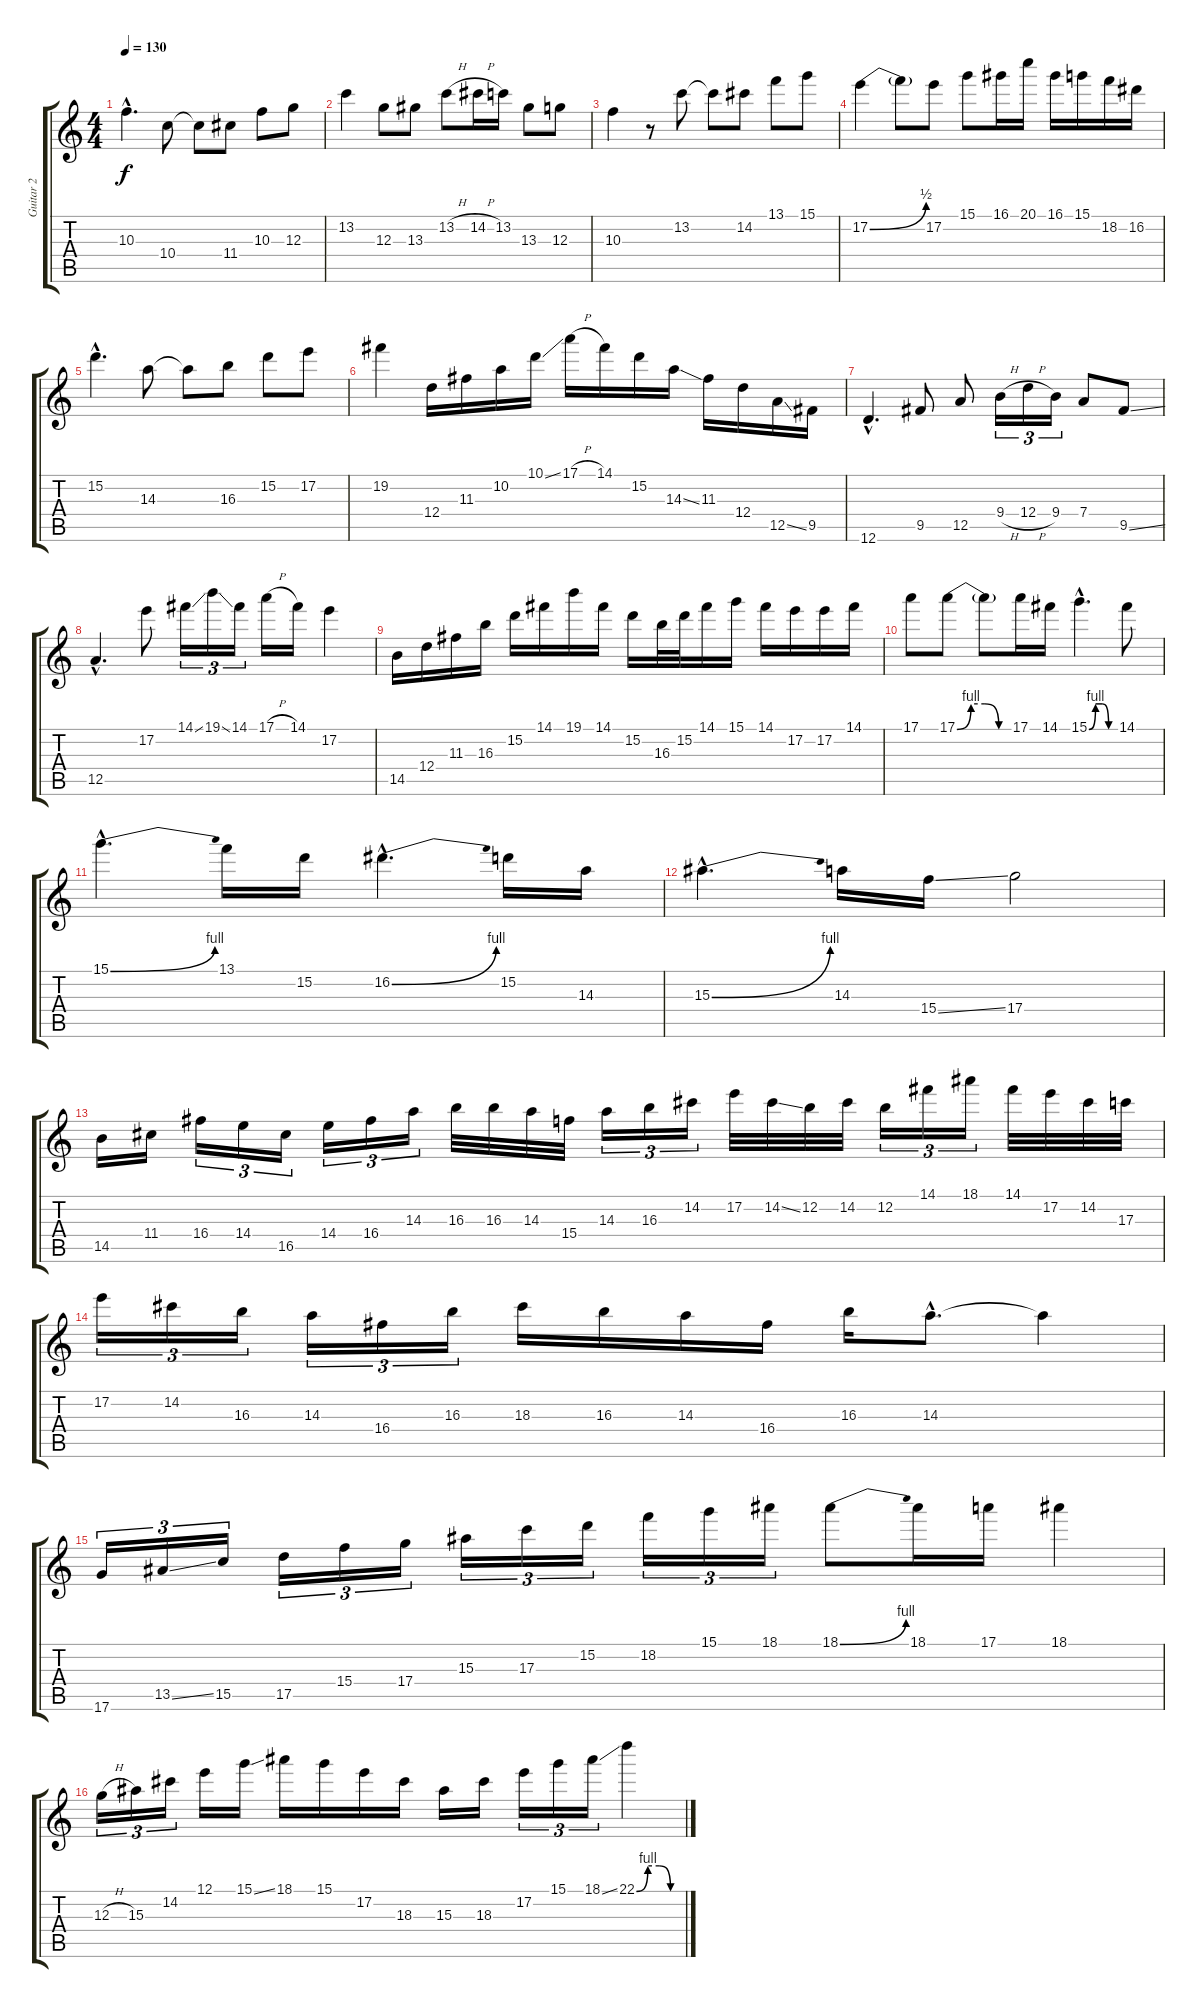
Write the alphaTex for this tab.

\track ("Guitar 2" "Guitar 2") {instrument overdrivenguitar}
\staff {score tabs}
\tuning (E4 B3 G3 D3 A2 D2) {hide}
\ts (4 4)
\tempo 130
\clef g2
\ks c
10.3{hac}.4{d dy f} 10.4.8 10.4{t}.8 11.4.8 10.3.8 12.3.8 |
13.2.4 12.3.8 13.3.8 13.2{h}.8 14.2{h}.16 13.2.16 13.3.8 12.3.8 |
10.3.4 r.8 13.2.8 13.2{t}.8 14.2.8 13.1.8 15.1.8 |
17.2{be (bend 0 0 60 2)}.4 17.2{t}.8 17.2.8 15.1.8 16.1.16 20.1.16 16.1.16 15.1.16 18.2.16 16.2.16 |
15.2{hac}.4{d} 14.3.8 14.3{t}.8 16.3.8 15.2.8 17.2.8 |
19.2.4 12.4.16 11.3.16 10.2.16 10.1{ss}.16 17.1{h}.16 14.1.16 15.2.16 14.3{ss}.16 11.3.16 12.4.16 12.5{ss}.16 9.5.16 |
12.6{hac}.4{d} 9.5.8 12.5.8 9.4{h}.16{tu (3 2)} 12.4{h}.16{tu (3 2)} 9.4.16{tu (3 2)} 7.4.8 9.5{ss}.8 |
12.5{hac}.4{d} 17.2.8 14.1{ss}.16{tu (3 2)} 19.1{ss}.16{tu (3 2)} 14.1.16{tu (3 2)} 17.1{h}.16 14.1.16 17.2.4 |
14.5.16 12.4.16 11.3.16 16.3.16 15.2.16 14.1.16 19.1.16 14.1.16 15.2.16 16.3.32 15.2.32 14.1.16 15.1.16 14.1.16 17.2.16 17.2.16 14.1.16 |
17.1.8 17.1{be (custom 0 0 15 4 30 4 45 0 60 0)}.8 17.1{t}.8 17.1.16 14.1.16 15.1{be (custom 0 0 15 4 30 4 45 0 60 0) hac}.4{d} 14.1.8 |
15.1{be (bend 0 0 60 4) hac}.4{d} 13.1.16 15.2.16 16.2{be (bend 0 0 60 4) hac}.4{d} 15.2.16 14.3.16 |
15.3{be (bend 0 0 60 4) hac}.4{d} 14.3.16 15.4{ss}.16 17.4.2 |
14.5.16 11.4.16 16.4.16{tu (3 2)} 14.4.16{tu (3 2)} 16.5.16{tu (3 2)} 14.4.16{tu (3 2)} 16.4.16{tu (3 2)} 14.3.16{tu (3 2)} 16.3.32 16.3.32 14.3.32 15.4.32 14.3.16{tu (3 2)} 16.3.16{tu (3 2)} 14.2.16{tu (3 2)} 17.2.32 14.2{ss}.32 12.2.32 14.2.32 12.2.16{tu (3 2)} 14.1.16{tu (3 2)} 18.1.16{tu (3 2)} 14.1.32 17.2.32 14.2.32 17.3.32 |
17.2.16{tu (3 2)} 14.2.16{tu (3 2)} 16.3.16{tu (3 2)} 14.3.16{tu (3 2)} 16.4.16{tu (3 2)} 16.3.16{tu (3 2)} 18.3.16 16.3.16 14.3.16 16.4.16 16.3.16 14.3{hac}.8{d} 14.3{t}.4 |
17.6.16{tu (3 2)} 13.5{ss}.16{tu (3 2)} 15.5.16{tu (3 2)} 17.5.16{tu (3 2)} 15.4.16{tu (3 2)} 17.4.16{tu (3 2)} 15.3.16{tu (3 2)} 17.3.16{tu (3 2)} 15.2.16{tu (3 2)} 18.2.16{tu (3 2)} 15.1.16{tu (3 2)} 18.1.16{tu (3 2)} 18.1{be (bend 0 0 60 4)}.8 18.1.16 17.1.16 18.1.4 |
12.3{h}.16{tu (3 2)} 15.3.16{tu (3 2)} 14.2.16{tu (3 2)} 12.1.16 15.1{ss}.16 18.1.16 15.1.16 17.2.16 18.3.16 15.3.16 18.3.16 17.2.16{tu (3 2)} 15.1.16{tu (3 2)} 18.1{ss}.16{tu (3 2)} 22.1{be (custom 0 0 15 4 30 4 45 0 60 0)}.4
